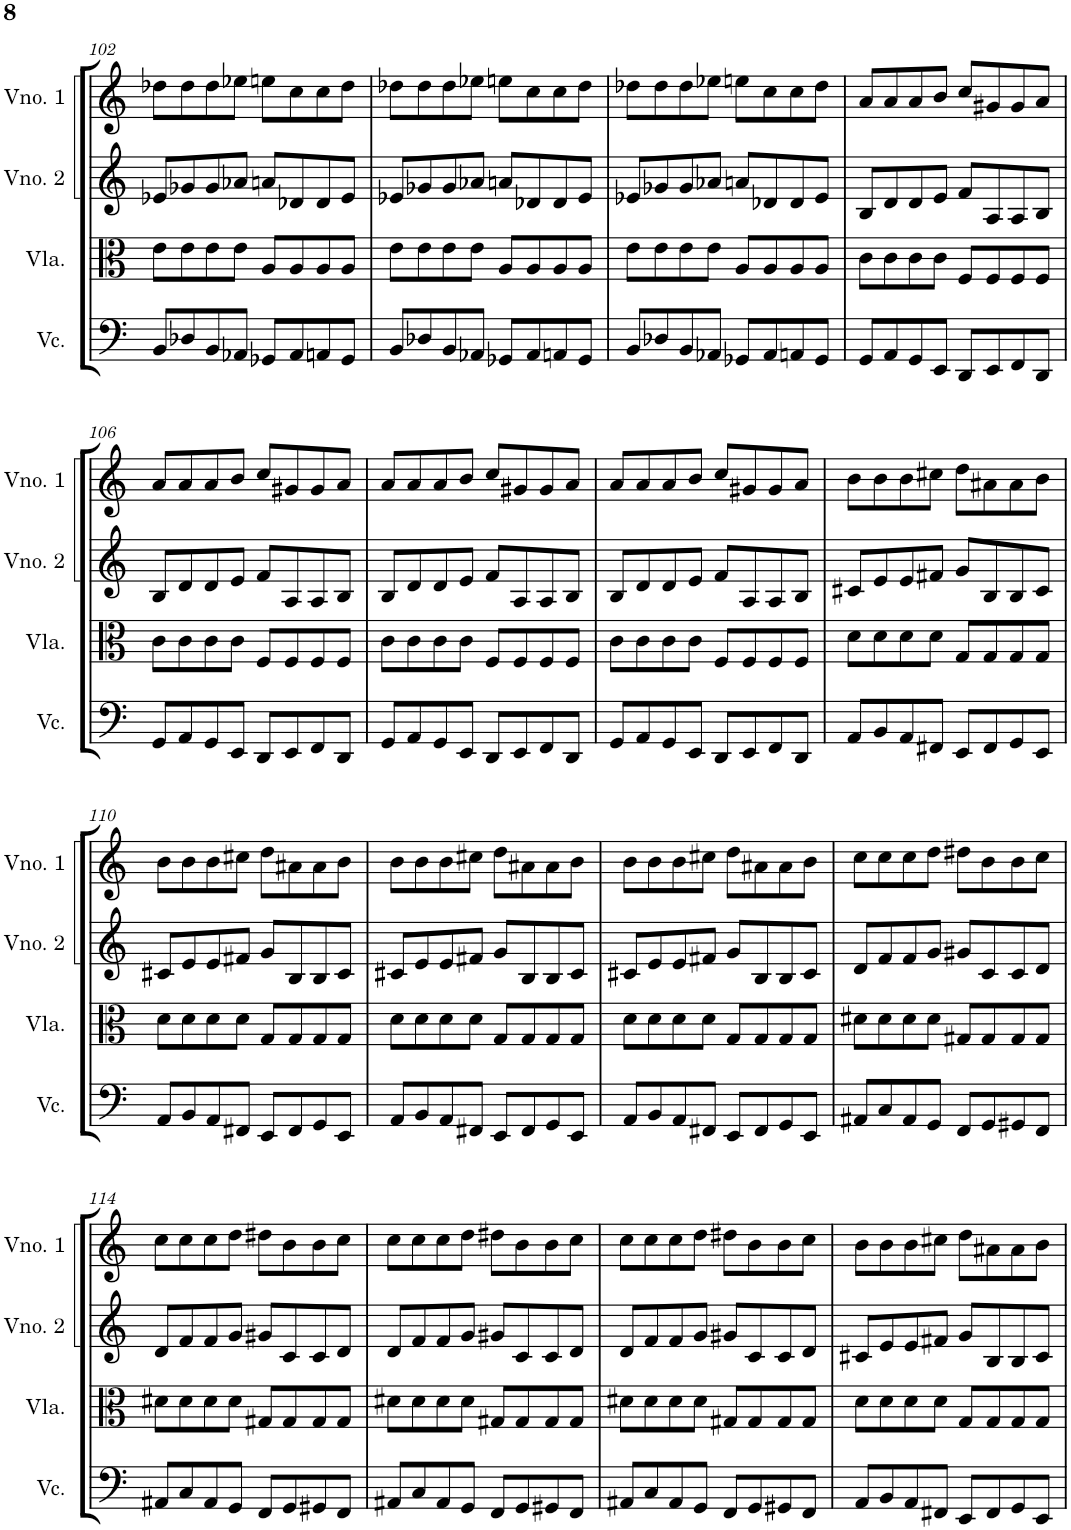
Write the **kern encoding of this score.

**kern	**kern	**kern	**kern
*part4	*part3	*part2	*part1
*staff4	*staff3	*staff2	*staff1
*I"Violoncelo	*I"Viola	*I"Violino 2	*I"Violino 1
*I'Vc.	*I'Vla.	*I'Vno. 2	*I'Vno. 1
!!LO:PB:g=z
*clefF4	*clefC3	*clefG2	*clefG2
*k[]	*k[]	*k[]	*k[]
*M4/4	*M4/4	*M4/4	*M4/4
=102	=102	=102	=102
8BB/L	8e\L	8e-X/L	8dd-X\L
8D-X/	8e\	8g-X/	8dd-\
8BB/	8e\	8g-/	8dd-\
8AA-X/J	8e\J	8a-X/J	8ee-X\J
8GG-X/L	8A/L	8an/L	8een\L
8AA-/	8A/	8d-X/	8cc\
8AAn/	8A/	8d-/	8cc\
8GG-/J	8A/J	8e-/J	8dd-\J
=103	=103	=103	=103
8BB/L	8e\L	8e-X/L	8dd-X\L
8D-X/	8e\	8g-X/	8dd-\
8BB/	8e\	8g-/	8dd-\
8AA-X/J	8e\J	8a-X/J	8ee-X\J
8GG-X/L	8A/L	8an/L	8een\L
8AA-/	8A/	8d-X/	8cc\
8AAn/	8A/	8d-/	8cc\
8GG-/J	8A/J	8e-/J	8dd-\J
=104	=104	=104	=104
8BB/L	8e\L	8e-X/L	8dd-X\L
8D-X/	8e\	8g-X/	8dd-\
8BB/	8e\	8g-/	8dd-\
8AA-X/J	8e\J	8a-X/J	8ee-X\J
8GG-X/L	8A/L	8an/L	8een\L
8AA-/	8A/	8d-X/	8cc\
8AAn/	8A/	8d-/	8cc\
8GG-/J	8A/J	8e-/J	8dd-\J
=105	=105	=105	=105
8GG/L	8c\L	8B/L	8a/L
8AA/	8c\	8d/	8a/
8GG/	8c\	8d/	8a/
8EE/J	8c\J	8e/J	8b/J
8DD/L	8F/L	8f/L	8cc/L
8EE/	8F/	8A/	8g#X/
8FF/	8F/	8A/	8g#/
8DD/J	8F/J	8B/J	8a/J
!!LO:LB:g=z
=106	=106	=106	=106
8GG/L	8c\L	8B/L	8a/L
8AA/	8c\	8d/	8a/
8GG/	8c\	8d/	8a/
8EE/J	8c\J	8e/J	8b/J
8DD/L	8F/L	8f/L	8cc/L
8EE/	8F/	8A/	8g#X/
8FF/	8F/	8A/	8g#/
8DD/J	8F/J	8B/J	8a/J
=107	=107	=107	=107
8GG/L	8c\L	8B/L	8a/L
8AA/	8c\	8d/	8a/
8GG/	8c\	8d/	8a/
8EE/J	8c\J	8e/J	8b/J
8DD/L	8F/L	8f/L	8cc/L
8EE/	8F/	8A/	8g#X/
8FF/	8F/	8A/	8g#/
8DD/J	8F/J	8B/J	8a/J
=108	=108	=108	=108
8GG/L	8c\L	8B/L	8a/L
8AA/	8c\	8d/	8a/
8GG/	8c\	8d/	8a/
8EE/J	8c\J	8e/J	8b/J
8DD/L	8F/L	8f/L	8cc/L
8EE/	8F/	8A/	8g#X/
8FF/	8F/	8A/	8g#/
8DD/J	8F/J	8B/J	8a/J
=109	=109	=109	=109
8AA/L	8d\L	8c#X/L	8b\L
8BB/	8d\	8e/	8b\
8AA/	8d\	8e/	8b\
8FF#X/J	8d\J	8f#X/J	8cc#X\J
8EE/L	8G/L	8g/L	8dd\L
8FF#/	8G/	8B/	8a#X\
8GG/	8G/	8B/	8a#\
8EE/J	8G/J	8c#/J	8b\J
!!LO:LB:g=z
=110	=110	=110	=110
8AA/L	8d\L	8c#X/L	8b\L
8BB/	8d\	8e/	8b\
8AA/	8d\	8e/	8b\
8FF#X/J	8d\J	8f#X/J	8cc#X\J
8EE/L	8G/L	8g/L	8dd\L
8FF#/	8G/	8B/	8a#X\
8GG/	8G/	8B/	8a#\
8EE/J	8G/J	8c#/J	8b\J
=111	=111	=111	=111
8AA/L	8d\L	8c#X/L	8b\L
8BB/	8d\	8e/	8b\
8AA/	8d\	8e/	8b\
8FF#X/J	8d\J	8f#X/J	8cc#X\J
8EE/L	8G/L	8g/L	8dd\L
8FF#/	8G/	8B/	8a#X\
8GG/	8G/	8B/	8a#\
8EE/J	8G/J	8c#/J	8b\J
=112	=112	=112	=112
8AA/L	8d\L	8c#X/L	8b\L
8BB/	8d\	8e/	8b\
8AA/	8d\	8e/	8b\
8FF#X/J	8d\J	8f#X/J	8cc#X\J
8EE/L	8G/L	8g/L	8dd\L
8FF#/	8G/	8B/	8a#X\
8GG/	8G/	8B/	8a#\
8EE/J	8G/J	8c#/J	8b\J
=113	=113	=113	=113
8AA#X/L	8d#X\L	8d/L	8cc\L
8C/	8d#\	8f/	8cc\
8AA#/	8d#\	8f/	8cc\
8GG/J	8d#\J	8g/J	8dd\J
8FF/L	8G#X/L	8g#X/L	8dd#X\L
8GG/	8G#/	8c/	8b\
8GG#X/	8G#/	8c/	8b\
8FF/J	8G#/J	8d/J	8cc\J
!!LO:LB:g=z
=114	=114	=114	=114
8AA#X/L	8d#X\L	8d/L	8cc\L
8C/	8d#\	8f/	8cc\
8AA#/	8d#\	8f/	8cc\
8GG/J	8d#\J	8g/J	8dd\J
8FF/L	8G#X/L	8g#X/L	8dd#X\L
8GG/	8G#/	8c/	8b\
8GG#X/	8G#/	8c/	8b\
8FF/J	8G#/J	8d/J	8cc\J
=115	=115	=115	=115
8AA#X/L	8d#X\L	8d/L	8cc\L
8C/	8d#\	8f/	8cc\
8AA#/	8d#\	8f/	8cc\
8GG/J	8d#\J	8g/J	8dd\J
8FF/L	8G#X/L	8g#X/L	8dd#X\L
8GG/	8G#/	8c/	8b\
8GG#X/	8G#/	8c/	8b\
8FF/J	8G#/J	8d/J	8cc\J
=116	=116	=116	=116
8AA#X/L	8d#X\L	8d/L	8cc\L
8C/	8d#\	8f/	8cc\
8AA#/	8d#\	8f/	8cc\
8GG/J	8d#\J	8g/J	8dd\J
8FF/L	8G#X/L	8g#X/L	8dd#X\L
8GG/	8G#/	8c/	8b\
8GG#X/	8G#/	8c/	8b\
8FF/J	8G#/J	8d/J	8cc\J
=117	=117	=117	=117
8AA/L	8d\L	8c#X/L	8b\L
8BB/	8d\	8e/	8b\
8AA/	8d\	8e/	8b\
8FF#X/J	8d\J	8f#X/J	8cc#X\J
8EE/L	8G/L	8g/L	8dd\L
8FF#/	8G/	8B/	8a#X\
8GG/	8G/	8B/	8a#\
8EE/J	8G/J	8c#/J	8b\J
=	=	=	=
*-	*-	*-	*-
